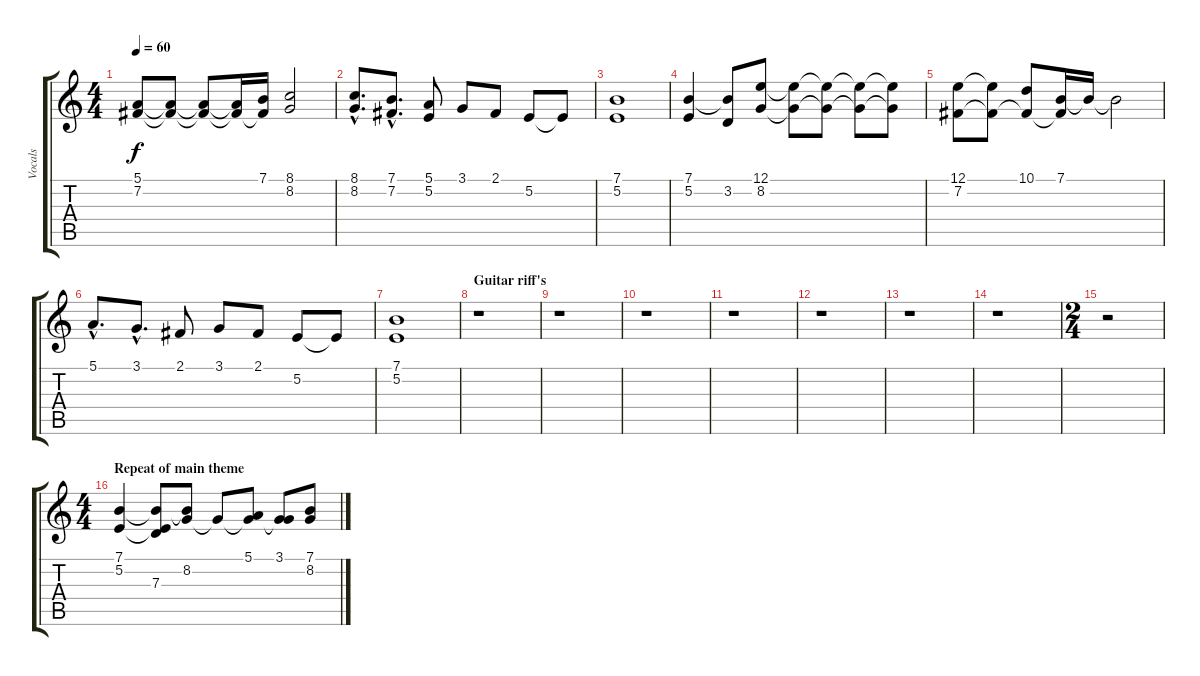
\track ("Vocals" "Vocals") {instrument violin}
\staff {score tabs}
\tuning (E4 B3 G3 D3 A2 E2) {hide}
\ts (4 4)
\tempo 60
\clef g2
\ks c
(5.1 7.2).8{dy f} (5.1{t} 7.2{t}).8 (5.1{t} 7.2{t}).8 (5.1{t} 7.2{t}).16 (7.1 7.2{t}).16 (8.1 8.2).2 |
(8.1{hac} 8.2{hac}).8{d} (7.1{hac} 7.2{hac}).8{d} (5.1 5.2).8 3.1.8 2.1.8 5.2.8 5.2{t}.8 |
(7.1 5.2).1 |
(7.1 5.2).4 (7.1{t} 3.2).8 (12.1 8.2).8 (12.1{t} 8.2{t}).8 (12.1{t} 8.2{t}).8 (12.1{t} 8.2{t}).8 (12.1{t} 8.2{t}).8 |
(12.1 7.2).8 (12.1{t} 7.2{t}).8 (10.1 7.2{t}).8 (7.1 7.2{t}).16 7.1{t}.16 7.1{t}.2 |
5.1{hac}.8{d} 3.1{hac}.8{d} 2.1.8 3.1.8 2.1.8 5.2.8 5.2{t}.8 |
(7.1 5.2).1 |
\section ("" "Guitar riff's")
r.1 |
r.1 |
r.1 |
r.1 |
r.1 |
r.1 |
r.1 |
\ts (2 4)
r.2 |
\ts (4 4)
\section ("" "Repeat of main theme")
(7.1 5.2).4 (7.1{t} 5.2{t} 7.3).8 (7.1{t} 8.2).8 8.2{t}.8 (5.1 8.2{t}).8 (3.1 8.2{t}).8 (7.1 8.2).8
